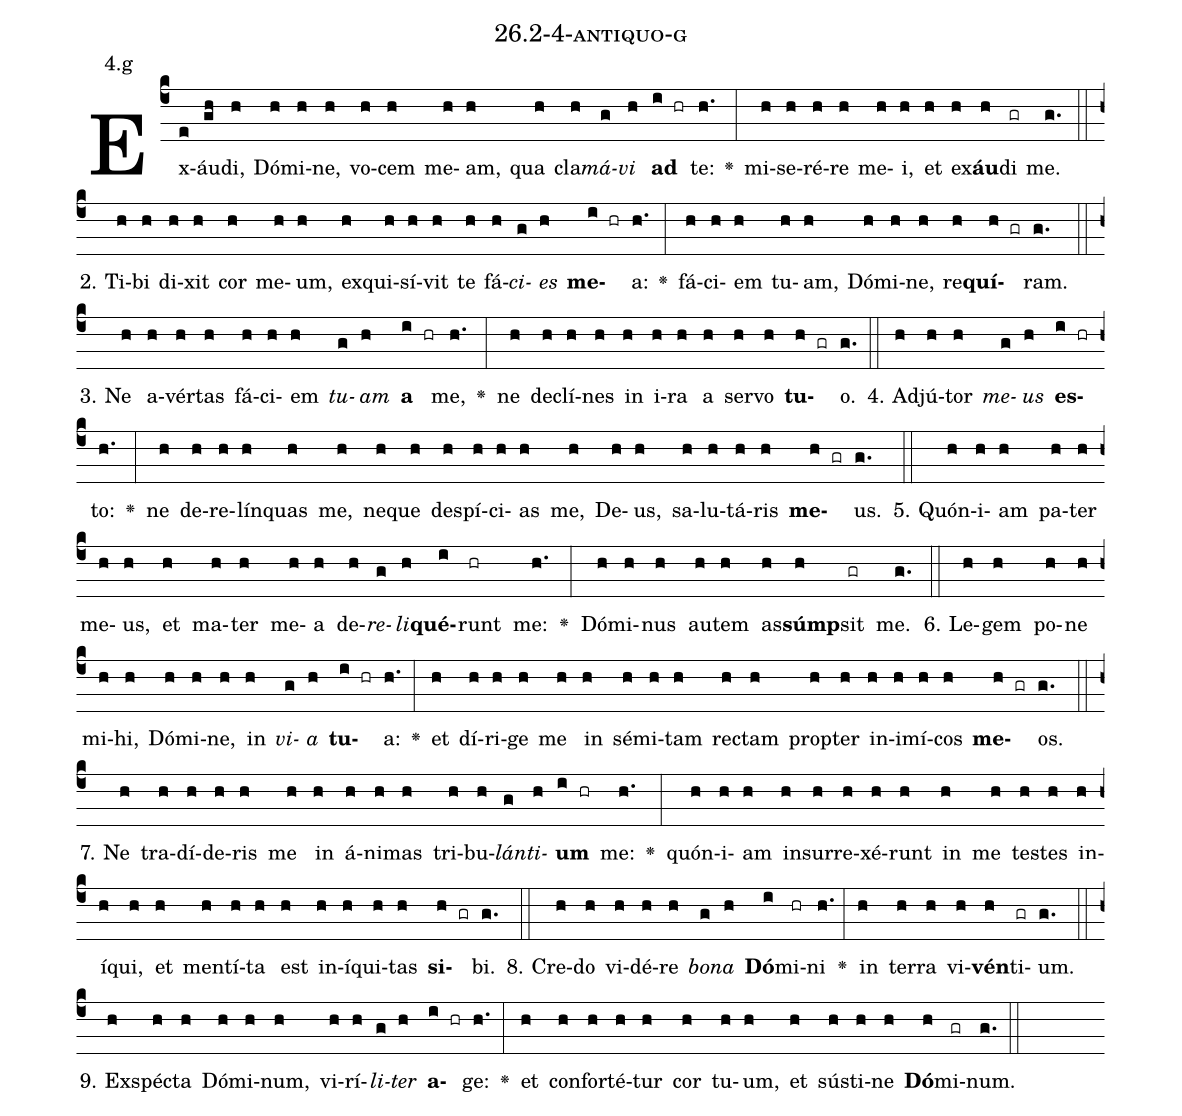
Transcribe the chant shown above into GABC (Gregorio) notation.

name: 26.2-4-antiquo-g;
annotation: 4.g;
%%
(c4)Ex(e)áu(gh)di,(h) Dó(h)mi(h)ne,(h) vo(h)cem(h) me(h)am,(h) qua(h) cla(h)<i>má</i>(g)<i>vi</i>(h) <b>ad</b>(i hr) te:(h.) <v>\greheightstar</v>(:) mi(h)se(h)ré(h)re(h) me(h)i,(h) et(h) ex(h)<b>áu</b>(h)di(gr) me.(g.) (::)
2. Ti(h)bi(h) di(h)xit(h) cor(h) me(h)um,(h) ex(h)qui(h)sí(h)vit(h) te(h) fá(h)<i>ci</i>(g)<i>es</i>(h) <b>me</b>(i hr)a:(h.) <v>\greheightstar</v>(:) fá(h)ci(h)em(h) tu(h)am,(h) Dó(h)mi(h)ne,(h) re(h)<b>quí</b>(h gr)ram.(g.) (::)
3. Ne(h) a(h)vér(h)tas(h) fá(h)ci(h)em(h) <i>tu</i>(g)<i>am</i>(h) <b>a</b>(i hr) me,(h.) <v>\greheightstar</v>(:) ne(h) de(h)clí(h)nes(h) in(h) i(h)ra(h) a(h) ser(h)vo(h) <b>tu</b>(h gr)o.(g.) (::)
4. Ad(h)jú(h)tor(h) <i>me</i>(g)<i>us</i>(h) <b>es</b>(i hr)to:(h.) <v>\greheightstar</v>(:) ne(h) de(h)re(h)lín(h)quas(h) me,(h) ne(h)que(h) de(h)spí(h)ci(h)as(h) me,(h) De(h)us,(h) sa(h)lu(h)tá(h)ris(h) <b>me</b>(h gr)us.(g.) (::)
5. Quón(h)i(h)am(h) pa(h)ter(h) me(h)us,(h) et(h) ma(h)ter(h) me(h)a(h) de(h)<i>re</i>(g)<i>li</i>(h)<b>qué</b>(i)runt(hr) me:(h.) <v>\greheightstar</v>(:) Dó(h)mi(h)nus(h) au(h)tem(h) as(h)<b>súmp</b>(h)sit(gr) me.(g.) (::)
6. Le(h)gem(h) po(h)ne(h) mi(h)hi,(h) Dó(h)mi(h)ne,(h) in(h) <i>vi</i>(g)<i>a</i>(h) <b>tu</b>(i hr)a:(h.) <v>\greheightstar</v>(:) et(h) dí(h)ri(h)ge(h) me(h) in(h) sé(h)mi(h)tam(h) rec(h)tam(h) prop(h)ter(h) in(h)i(h)mí(h)cos(h) <b>me</b>(h gr)os.(g.) (::)
7. Ne(h) tra(h)dí(h)de(h)ris(h) me(h) in(h) á(h)ni(h)mas(h) tri(h)bu(h)<i>lán</i>(g)<i>ti</i>(h)<b>um</b>(i hr) me:(h.) <v>\greheightstar</v>(:) quón(h)i(h)am(h) in(h)sur(h)re(h)xé(h)runt(h) in(h) me(h) tes(h)tes(h) in(h)í(h)qui,(h) et(h) men(h)tí(h)ta(h) est(h) in(h)í(h)qui(h)tas(h) <b>si</b>(h gr)bi.(g.) (::)
8. Cre(h)do(h) vi(h)dé(h)re(h) <i>bo</i>(g)<i>na</i>(h) <b>Dó</b>(i)mi(hr)ni(h.) <v>\greheightstar</v>(:) in(h) ter(h)ra(h) vi(h)<b>vén</b>(h)ti(gr)um.(g.) (::)
9. Ex(h)spéc(h)ta(h) Dó(h)mi(h)num,(h) vi(h)rí(h)<i>li</i>(g)<i>ter</i>(h) <b>a</b>(i hr)ge:(h.) <v>\greheightstar</v>(:) et(h) con(h)for(h)té(h)tur(h) cor(h) tu(h)um,(h) et(h) sús(h)ti(h)ne(h) <b>Dó</b>(h)mi(gr)num.(g.) (::)
